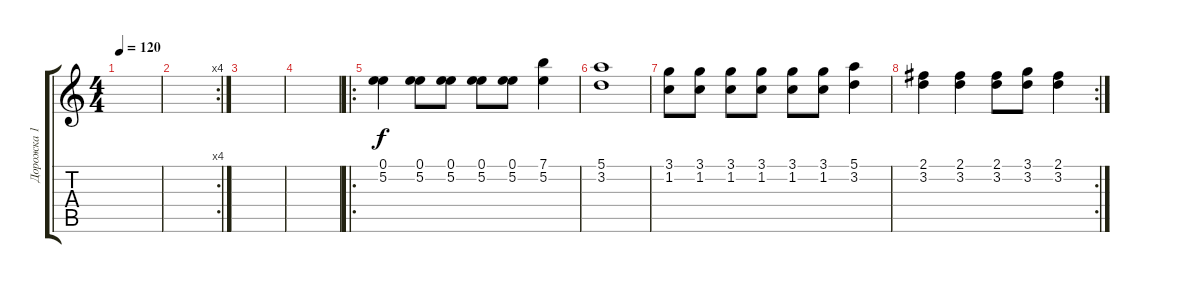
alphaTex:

\track ("Дорожка 1" "Дорожка 1") {instrument acousticguitarsteel}
\staff {score tabs}
\tuning (E4 B3 G3 D3 A2 E2) {hide}
\ts (4 4)
\tempo 120
\clef g2
\ks c
|
\rc 4
|
|
|
\ro
(0.1 5.2).4 (0.1 5.2).8 (0.1 5.2).8 (0.1 5.2).8 (0.1 5.2).8 (7.1 5.2).4 |
(5.1 3.2).1 |
(3.1 1.2).8 (3.1 1.2).8 (3.1 1.2).8 (3.1 1.2).8 (3.1 1.2).8 (3.1 1.2).8 (5.1 3.2).4 |
\rc 2
(2.1 3.2).4 (2.1 3.2).4 (2.1 3.2).8 (3.1 3.2).8 (2.1 3.2).4
